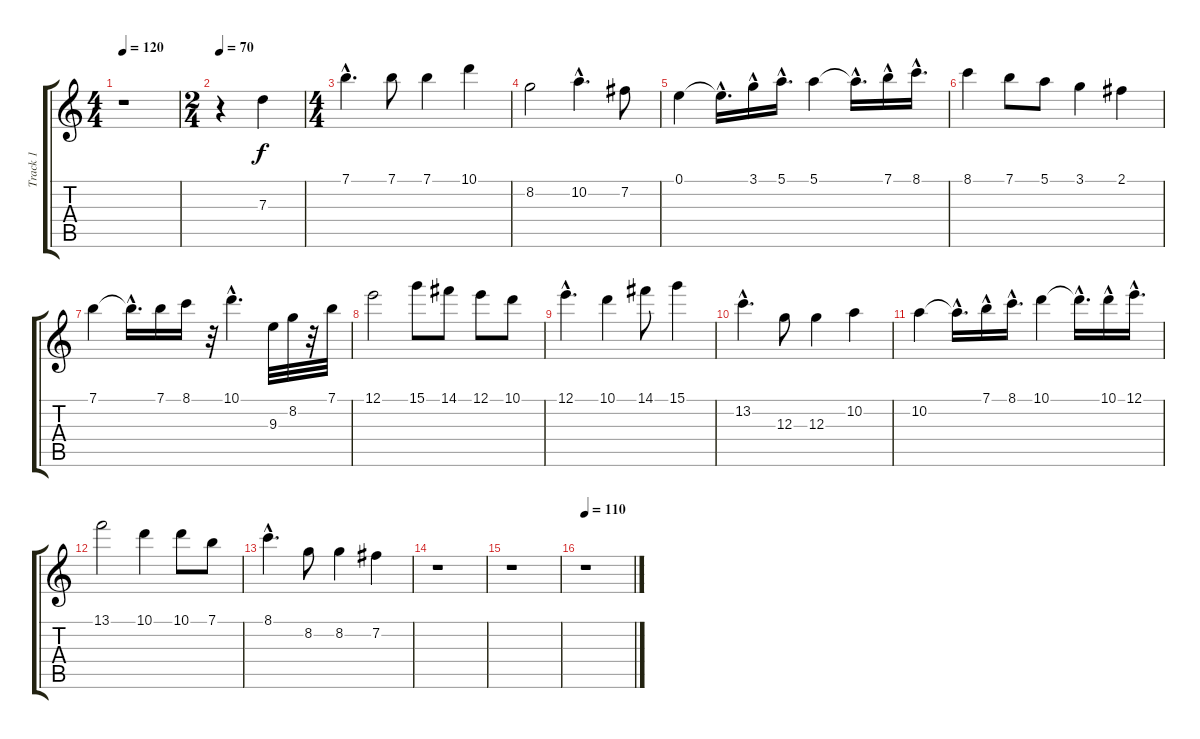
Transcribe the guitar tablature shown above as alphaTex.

\track ("Track 1" "Track 1") {instrument distortionguitar}
\staff {score tabs}
\tuning (E4 B3 G3 D3 A2 E2) {hide}
\ts (4 4)
\tempo 120
\clef g2
\ks c
r.1{dy f instrument distortionguitar} |
\ts (2 4)
\tempo 70
r.4 7.3.4{volume 14} |
\ts (4 4)
7.1{hac}.4{d} 7.1.8 7.1.4 10.1.4 |
8.2.2 10.2{hac}.4{d} 7.2.8 |
0.1.4 0.1{hac t}.16{d} 3.1{hac}.16 5.1{hac}.16{d} 5.1.4 5.1{hac t}.16{d} 7.1{hac}.16 8.1{hac}.16{d} |
8.1.4 7.1.8 5.1.8 3.1.4 2.1.4 |
7.1.4 7.1{hac t}.16{d} 7.1.16 8.1.16 r.32 10.1{hac}.4{d} 9.3.32 8.2.32 r.32 7.1.32 |
12.1.2 15.1.8 14.1.8 12.1.8 10.1.8 |
12.1{hac}.4{d} 10.1.4 14.1.8 15.1.4 |
13.2{hac}.4{d} 12.3.8 12.3.4 10.2.4 |
10.2.4 10.2{hac t}.16{d} 7.1{hac}.16 8.1{hac}.16{d} 10.1.4 10.1{hac t}.16{d} 10.1{hac}.16 12.1{hac}.16{d} |
13.1.2 10.1.4 10.1.8 7.1.8 |
8.1{hac}.4{d} 8.2.8 8.2.4 7.2.4 |
r.1 |
r.1 |
\tempo 110
r.1
